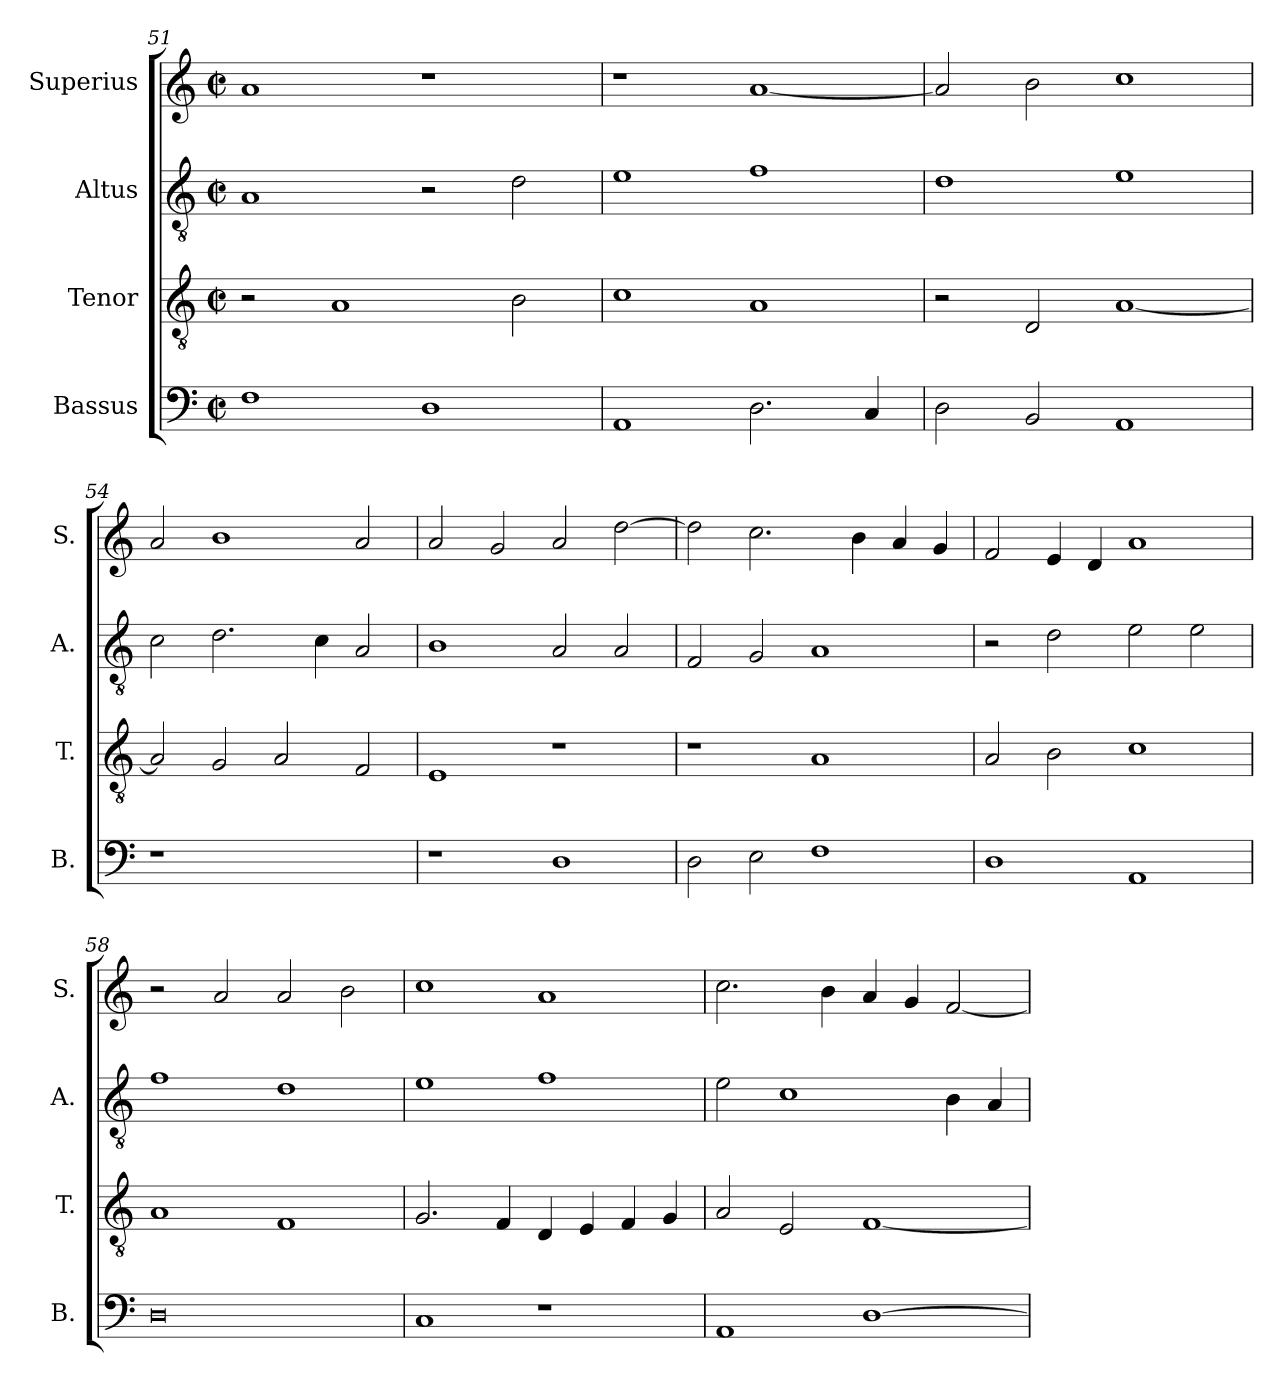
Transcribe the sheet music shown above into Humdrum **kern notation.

**kern	**kern	**kern	**kern
*part4	*part3	*part2	*part1
*staff4	*staff3	*staff2	*staff1
*I"Bassus	*I"Tenor	*I"Altus	*I"Superius
*I'B.	*I'T.	*I'A.	*I'S.
!!LO:LB:g=z
*clefF4	*clefGv2	*clefGv2	*clefG2
*	*ITrd7c12	*ITrd7c12	*
*k[]	*k[]	*k[]	*k[]
*C:	*C:	*C:	*C:
*M2/2	*M2/2	*M2/2	*M2/2
*met(c|)	*met(c|)	*met(c|)	*met(c|)
=51	=51	=51	=51
1Fi	2r	1AAi	1ai
.	1AAi	.	.
1Di	.	2r	1r
.	2BBi\	2Di\	.
=52	=52	=52	=52
1AAi	1Ci	1Ei	1r
2.Di\	1AAi	1Fi	[<1ai
4Ci/	.	.	.
=53	=53	=53	=53
2Di\	2r	1Di	2ai/]
2BBi/	2DDi/	.	2bi\
1AAi	[<1AAi	1Ei	1cci
=54	=54	=54	=54
!LO:N:vis=1	!	!	!
1r	2AAi/]	2Ci\	2ai/
.	2GGi/	2.Di\	1bi
1ryy	2AAi/	.	.
.	.	4Ci\	.
.	2FFi/	2AAi/	2ai/
=55	=55	=55	=55
1r	1EEi	1BBi	2ai/
.	.	.	2gi/
1Di	1r	2AAi/	2ai/
.	.	2AAi/	[>2ddi\
!!LO:LB:g=z
=56	=56	=56	=56
2Di\	1r	2FFi/	2ddi\]
2Ei\	.	2GGi/	2.cci\
1Fi	1AAi	1AAi	.
.	.	.	4bi\
.	.	.	4ai/
.	.	.	4gi/
=57	=57	=57	=57
1Di	2AAi/	2r	2fi/
.	2BBi\	2Di\	4ei/
.	.	.	4di/
1AAi	1Ci	2Ei\	1ai
.	.	2Ei\	.
=58	=58	=58	=58
0Di	1AAi	1Fi	2r
.	.	.	2ai/
.	1FFi	1Di	2ai/
.	.	.	2bi\
=59	=59	=59	=59
1Ci	2.GGi/	1Ei	1cci
.	4FFi/	.	.
1r	4DDi/	1Fi	1ai
.	4EEi/	.	.
.	4FFi/	.	.
.	4GGi/	.	.
=60	=60	=60	=60
1AAi	2AAi/	2Ei\	2.cci\
.	2EEi/	1Ci	.
.	.	.	4bi\
[>1Di	[<1FFi	.	4ai/
.	.	.	4gi/
.	.	4BBi\	[<2fi/
.	.	4AAi/	.
=	=	=	=
*-	*-	*-	*-
